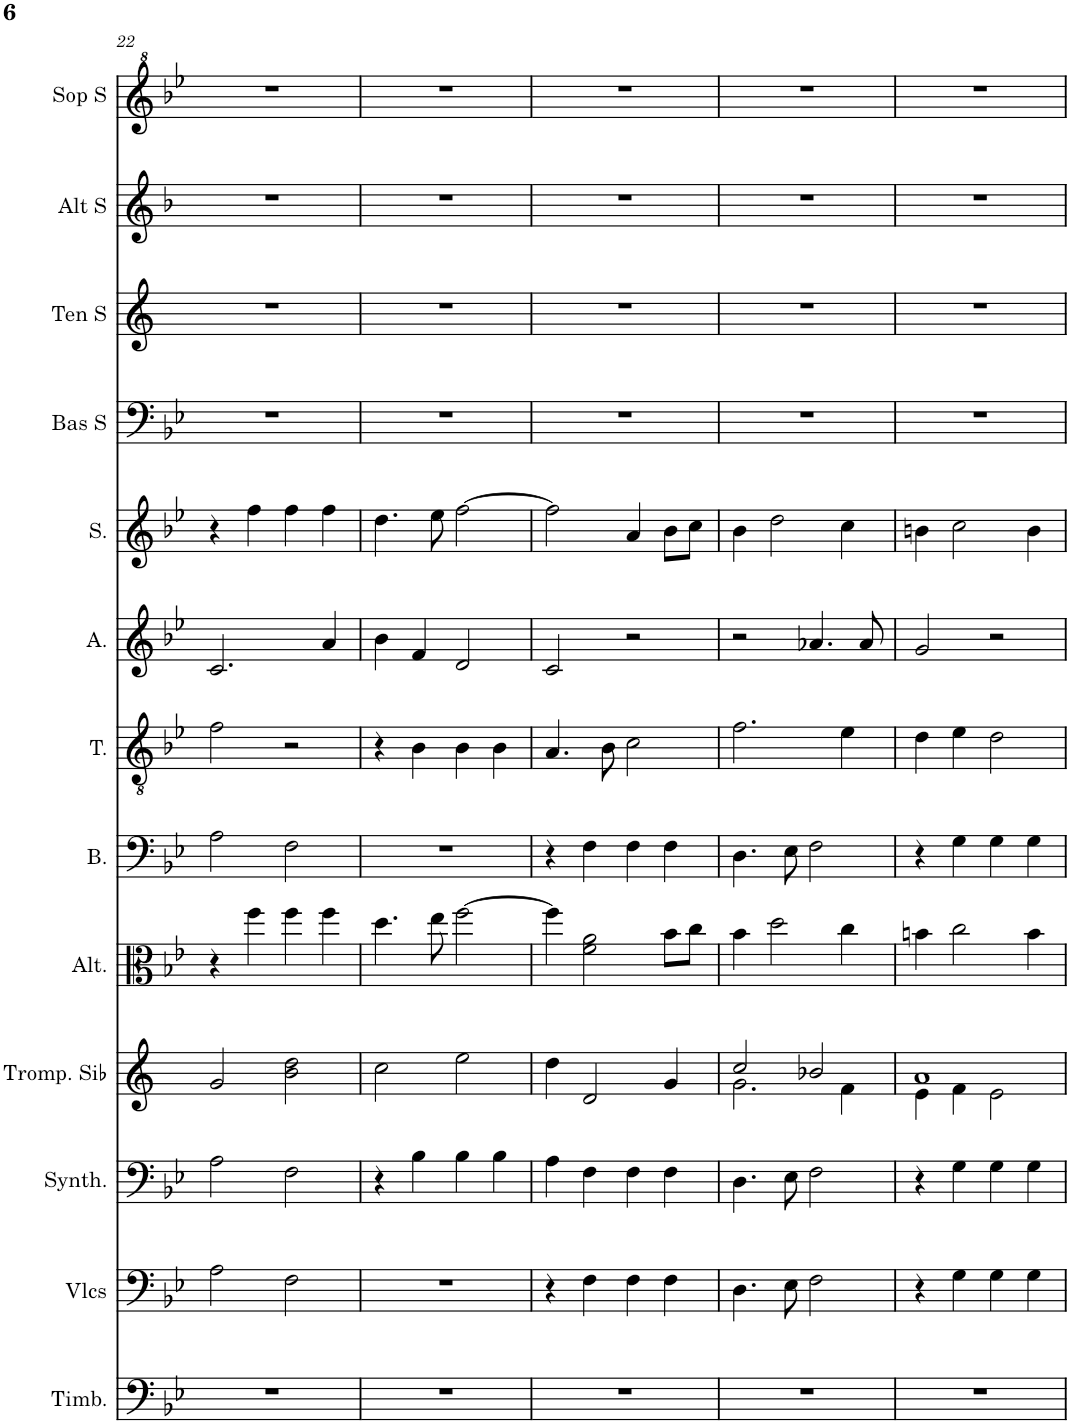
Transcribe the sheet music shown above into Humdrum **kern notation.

**kern	**kern	**kern	**kern	**kern	**kern	**kern	**kern	**kern	**kern	**kern	**kern	**kern
*part13	*part12	*part11	*part10	*part9	*part8	*part7	*part6	*part5	*part4	*part3	*part2	*part1
*staff13	*staff12	*staff11	*staff10	*staff9	*staff8	*staff7	*staff6	*staff5	*staff4	*staff3	*staff2	*staff1
*I"Timbales, Staff-1	*I"Violoncelles, D'Bass/Strings, etc	*I"Synthétiseur d'instruments à cordes, Synth strings, etc	*I"Trompette en Sib, Synth strings 2	*I"Altos, 1st violins	*I"Basse	*I"Ténor	*I"Alto	*I"Soprano	*I"Basse Solo	*I"Tenor Solo	*I"Alto Solo	*I"Soprano Solo
*I'Timb.	*I'Vlcs	*I'Synth.	*I'Tromp. Sib	*I'Alt.	*I'B.	*I'T.	*I'A.	*I'S.	*I'Bas S	*I'Ten S	*I'Alt S	*I'Sop S
!!LO:PB:g=z
*clefF4	*clefF4	*clefF4	*clefG2	*clefC3	*clefF4	*clefGv2	*clefG2	*clefG2	*clefF4	*clefG2	*clefG2	*clefG^2
*	*	*	*Trd1c2	*	*	*	*	*	*	*Trd8c14	*Trd4c7	*
*k[b-e-]	*k[b-e-]	*k[b-e-]	*k[]	*k[b-e-]	*k[b-e-]	*k[b-e-]	*k[b-e-]	*k[b-e-]	*k[b-e-]	*k[]	*k[b-]	*k[b-e-]
*M2/2	*M2/2	*M2/2	*M2/2	*M2/2	*M2/2	*M2/2	*M2/2	*M2/2	*M2/2	*M2/2	*M2/2	*M2/2
*met(c|)	*met(c|)	*met(c|)	*met(c|)	*met(c|)	*met(c|)	*met(c|)	*met(c|)	*met(c|)	*met(c|)	*met(c|)	*met(c|)	*met(c|)
=22	=22	=22	=22	=22	=22	=22	=22	=22	=22	=22	=22	=22
1r	2A\	2A\	2g/	4r	2A\	2f\	2.c/	4r	1r	1r	1r	1r
.	.	.	.	4ff\	.	.	.	4ff\	.	.	.	.
.	2F\	2F\	2b\ 2dd\	4ff\	2F\	2r	.	4ff\	.	.	.	.
.	.	.	.	4ff\	.	.	4a/	4ff\	.	.	.	.
=23	=23	=23	=23	=23	=23	=23	=23	=23	=23	=23	=23	=23
1r	1r	4r	2cc\	4.dd\	1r	4r	4b-\	4.dd\	1r	1r	1r	1r
.	.	4B-\	.	.	.	4B-\	4f/	.	.	.	.	.
.	.	.	.	8ee-\	.	.	.	8ee-\	.	.	.	.
.	.	4B-\	2ee\	[2ff\	.	4B-\	2d/	[2ff\	.	.	.	.
.	.	4B-\	.	.	.	4B-\	.	.	.	.	.	.
=24	=24	=24	=24	=24	=24	=24	=24	=24	=24	=24	=24	=24
1r	4r	4A\	4dd\	4ff\]	4r	4.A/	2c/	2ff\]	1r	1r	1r	1r
.	4F\	4F\	2d/	2f\ 2a\	4F\	.	.	.	.	.	.	.
.	.	.	.	.	.	8B-\	.	.	.	.	.	.
.	4F\	4F\	.	.	4F\	2c\	2r	4a/	.	.	.	.
.	4F\	4F\	4g/	8b-\L	4F\	.	.	8b-\L	.	.	.	.
.	.	.	.	8cc\J	.	.	.	8cc\J	.	.	.	.
=25	=25	=25	=25	=25	=25	=25	=25	=25	=25	=25	=25	=25
*	*	*	*^	*	*	*	*	*	*	*	*	*
1r	4.D\	4.D\	2cc/	2.g\	4b-\	4.D\	2.f\	2r	4b-\	1r	1r	1r	1r
.	.	.	.	.	2dd\	.	.	.	2dd\	.	.	.	.
.	8E-\	8E-\	.	.	.	8E-\	.	.	.	.	.	.	.
.	2F\	2F\	2b-X/	.	.	2F\	.	4.a-X/	.	.	.	.	.
.	.	.	.	4f\	4cc\	.	4e-\	.	4cc\	.	.	.	.
.	.	.	.	.	.	.	.	8a-/	.	.	.	.	.
=26	=26	=26	=26	=26	=26	=26	=26	=26	=26	=26	=26	=26	=26
1r	4r	4r	1a	4e\	4bn\	4r	4d\	2g/	4bn\	1r	1r	1r	1r
.	4G\	4G\	.	4f\	2cc\	4G\	4e-\	.	2cc\	.	.	.	.
.	4G\	4G\	.	2e\	.	4G\	2d\	2r	.	.	.	.	.
.	4G\	4G\	.	.	4b\	4G\	.	.	4b\	.	.	.	.
*	*	*	*v	*v	*	*	*	*	*	*	*	*	*
=	=	=	=	=	=	=	=	=	=	=	=	=
*-	*-	*-	*-	*-	*-	*-	*-	*-	*-	*-	*-	*-
